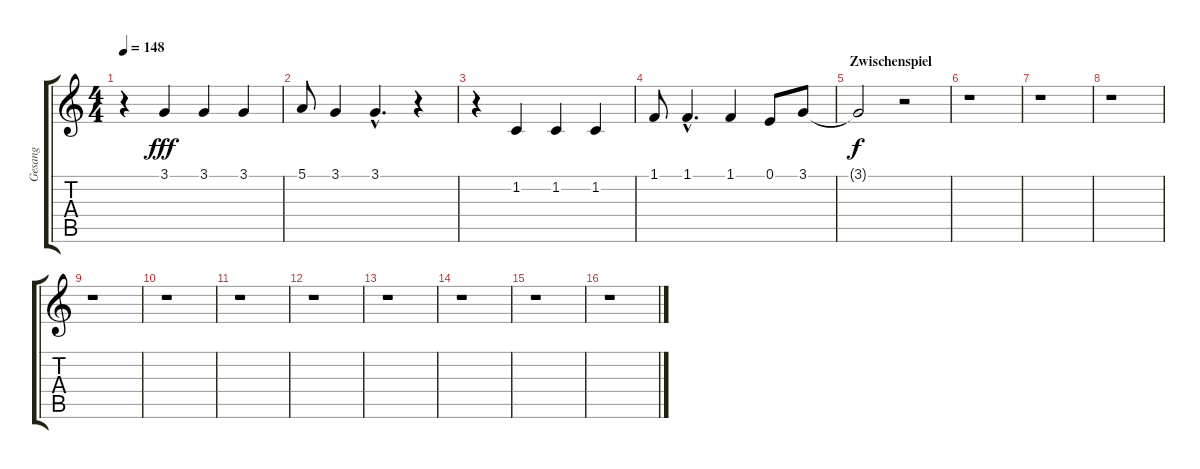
\track ("Gesang" "Gesang") {instrument tenorsax}
\staff {score tabs}
\tuning (E4 B3 G3 D3 A2 E2) {hide}
\ts (4 4)
\tempo 148
\clef g2
\ks c
r.4{dy f} 3.1.4{dy fff} 3.1.4 3.1.4 |
5.1.8 3.1.4 3.1{hac}.4{d} r.4 |
r.4 1.2.4 1.2.4 1.2.4 |
1.1.8 1.1{hac}.4{d} 1.1.4 0.1.8 3.1.8 |
\section ("" "Zwischenspiel")
3.1{t}.2{dy f} r.2 |
r.1 |
r.1 |
r.1 |
r.1 |
r.1 |
r.1 |
r.1 |
r.1 |
r.1 |
r.1 |
r.1
